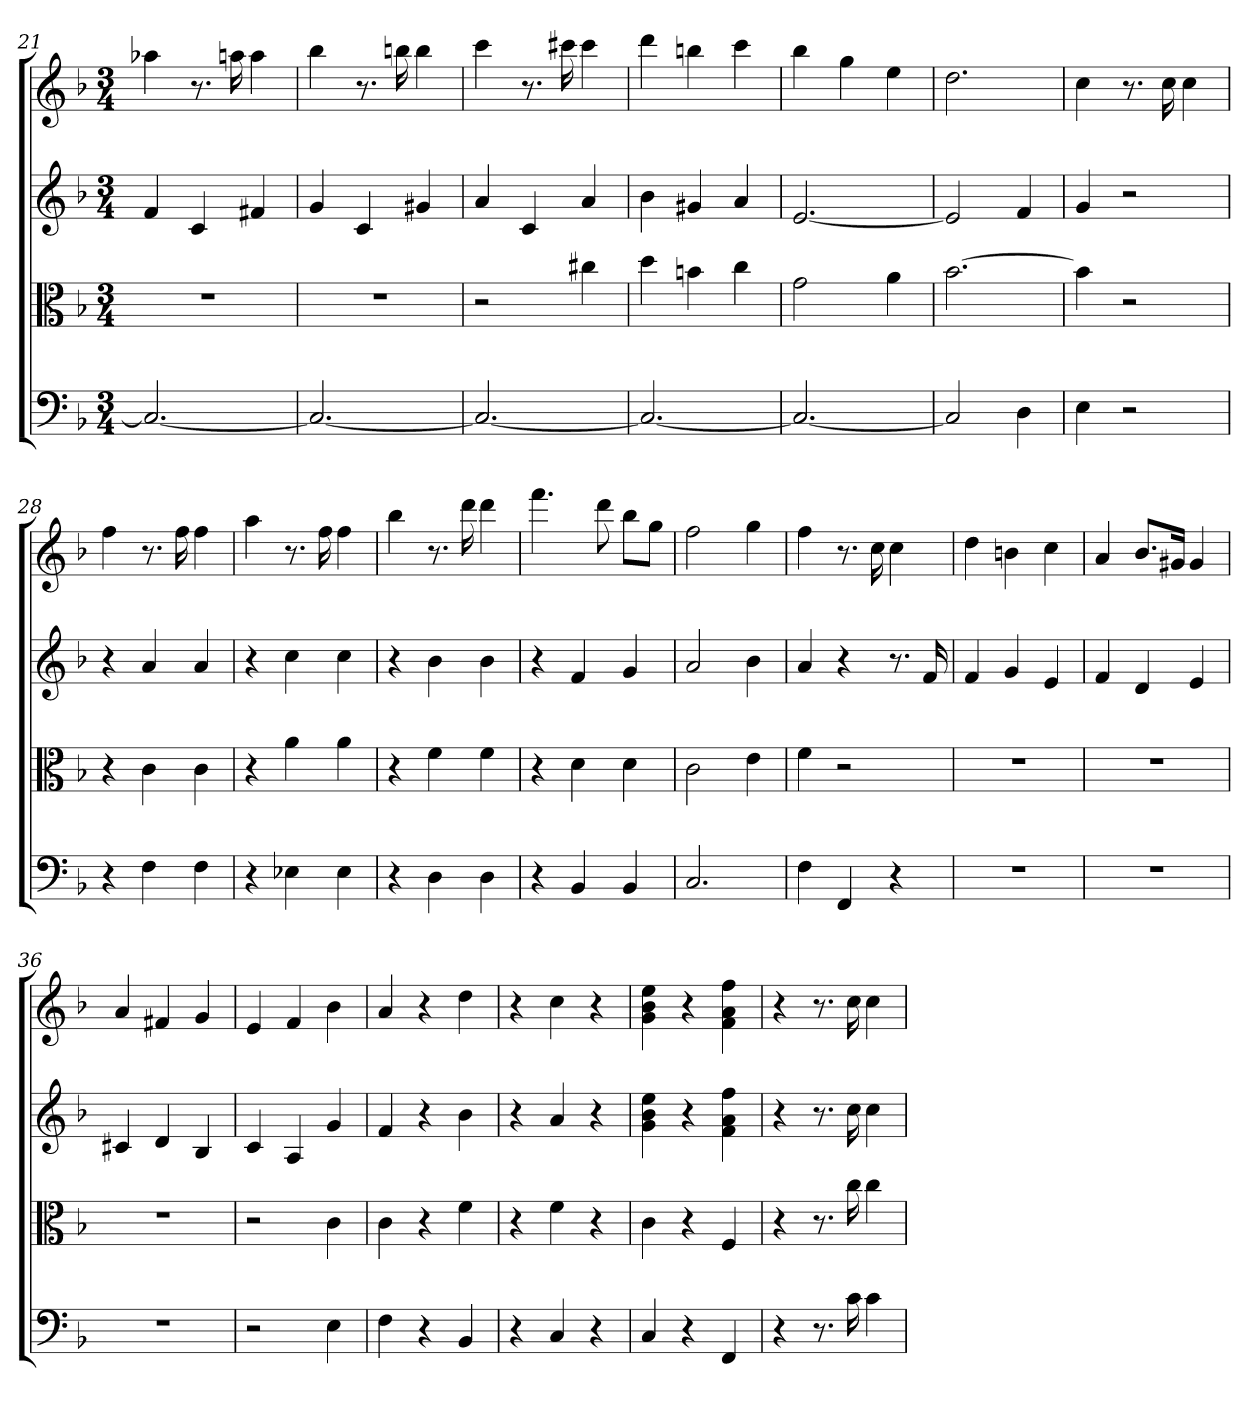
**kern	**kern	**kern	**kern
*part4	*part3	*part2	*part1
*staff4	*staff3	*staff2	*staff1
*clefF4	*clefC3	*	*
*k[b-]	*k[b-]	*k[b-]	*k[b-]
*F:	*F:	*F:	*F:
*M3/4	*M3/4	*M3/4	*M3/4
=21	=21	=21	=21
2.C_	2.r	4f	4aa-X
.	.	4c	8.r
.	.	.	16aan
.	.	4f#X	4aa
=22	=22	=22	=22
2.C_	2.r	4g	4bb-
.	.	4c	8.r
.	.	.	16bbn
.	.	4g#X	4bb
=23	=23	=23	=23
2.C_	2r	4a	4ccc
.	.	4c	8.r
.	.	.	16ccc#X
.	4cc#X	4a	4ccc#
=24	=24	=24	=24
2.C_	4dd	4b-	4ddd
.	4bn	4g#X	4bbn
.	4cc	4a	4ccc
=25	=25	=25	=25
2.C_	2g	[2.e	4bb-
.	.	.	4gg
.	4a	.	4ee
=26	=26	=26	=26
2C]	[2.b-	2e]	2.dd
4D	.	4f	.
=27	=27	=27	=27
4E	4b-]	4g	4cc
2r	2r	2r	8.r
.	.	.	16cc
.	.	.	4cc
=28	=28	=28	=28
4r	4r	4r	4ff
4F	4c	4a	8.r
.	.	.	16ff
4F	4c	4a	4ff
=29	=29	=29	=29
4r	4r	4r	4aa
4E-X	4a	4cc	8.r
.	.	.	16ff
4E-	4a	4cc	4ff
=30	=30	=30	=30
4r	4r	4r	4bb-
4D	4f	4b-	8.r
.	.	.	16ddd
4D	4f	4b-	4ddd
=31	=31	=31	=31
4r	4r	4r	4.fff
4BB-	4d	4f	.
.	.	.	8ddd
4BB-	4d	4g	8bb-L
.	.	.	8ggJ
=32	=32	=32	=32
2.C	2c	2a	2ff
.	4e	4b-	4gg
=33	=33	=33	=33
4F	4f	4a	4ff
4FF	2r	4r	8.r
.	.	.	16cc
4r	.	8.r	4cc
.	.	16f	.
=34	=34	=34	=34
2.r	2.r	4f	4dd
.	.	4g	4bn
.	.	4e	4cc
=35	=35	=35	=35
2.r	2.r	4f	4a
.	.	4d	8.b-L
.	.	.	16g#XJk
.	.	4e	4g#
=36	=36	=36	=36
2.r	2.r	4c#X	4a
.	.	4d	4f#X
.	.	4B-	4g
=37	=37	=37	=37
2r	2r	4c	4e
.	.	4A	4f
4E	4c	4g	4b-
=38	=38	=38	=38
4F	4c	4f	4a
4r	4r	4r	4r
4BB-	4f	4b-	4dd
=39	=39	=39	=39
4r	4r	4r	4r
4C	4f	4a	4cc
4r	4r	4r	4r
=40	=40	=40	=40
4C	4c	4g 4b- 4ee	4g 4b- 4ee
4r	4r	4r	4r
4FF	4F	4f 4a 4ff	4f 4a 4ff
=41	=41	=41	=41
4r	4r	4r	4r
8.r	8.r	8.r	8.r
16c	16cc	16cc	16cc
4c	4cc	4cc	4cc
=	=	=	=
*-	*-	*-	*-
